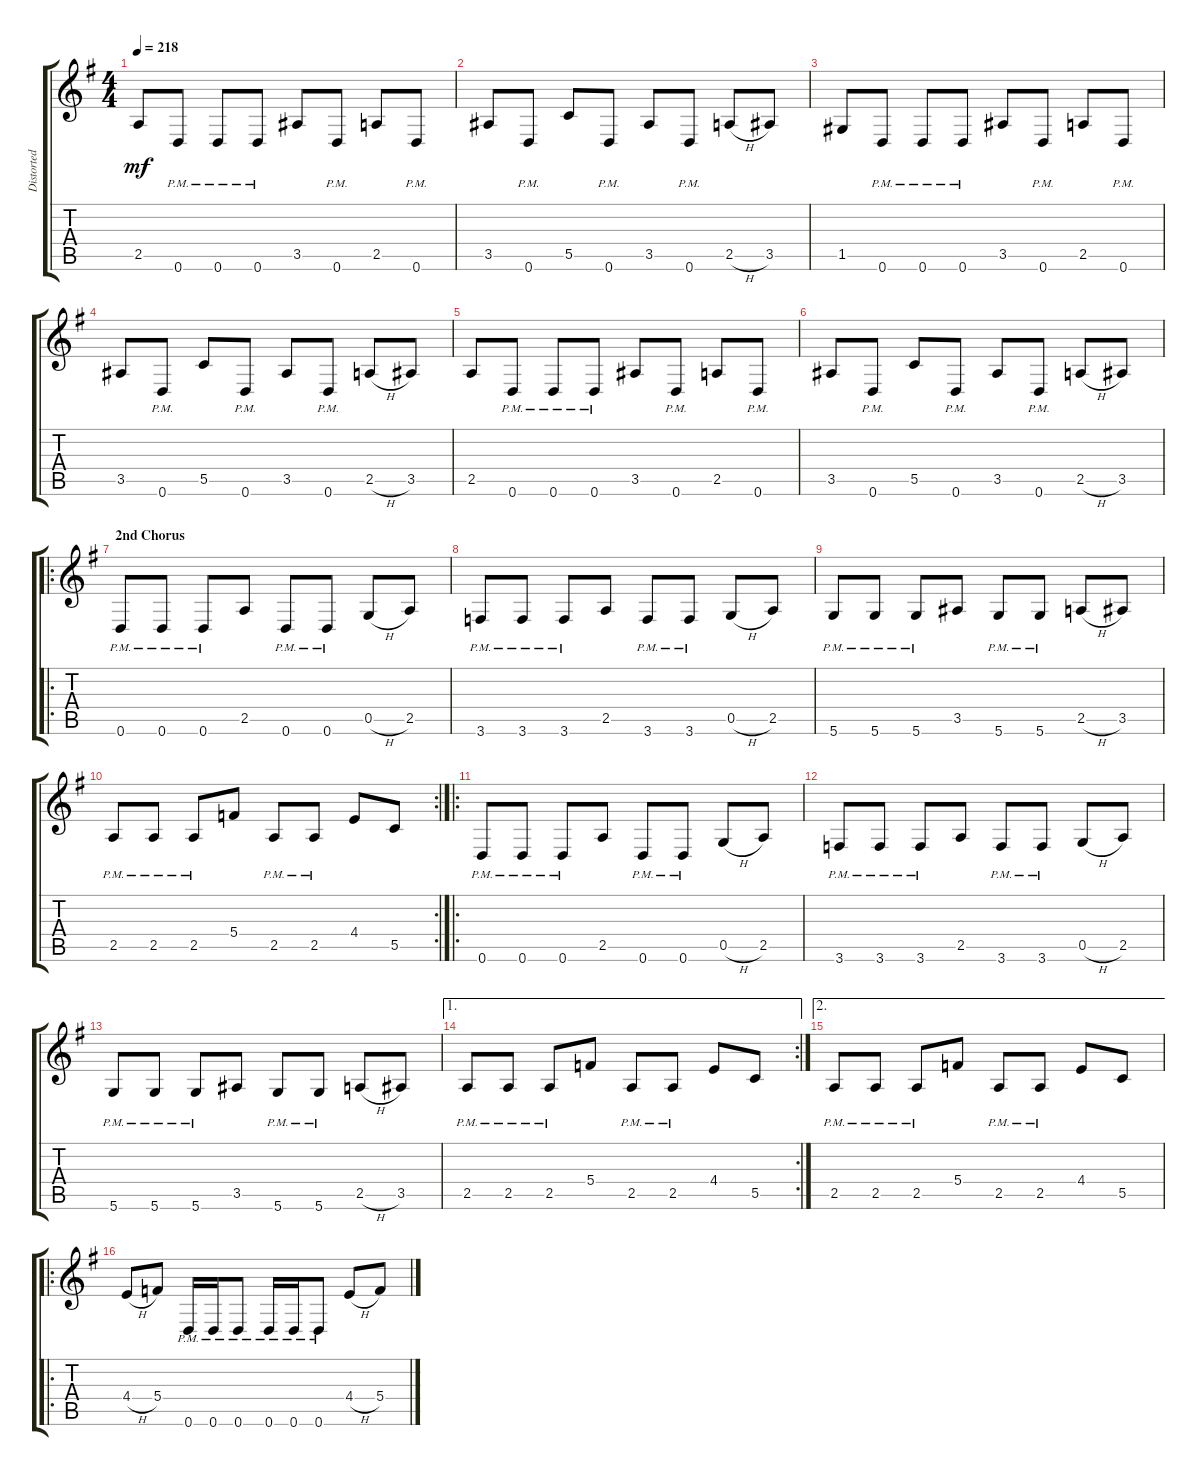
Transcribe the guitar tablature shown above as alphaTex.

\track ("Distorted Guitar (left channel)" "Distorted ") {instrument overdrivenguitar}
\staff {score tabs}
\tuning (D4 A3 F3 C3 G2 D2) {hide}
\ts (4 4)
\tempo 218
\clef g2
\ks g
2.5.8{dy mf} 0.6{pm}.8 0.6{pm}.8 0.6{pm}.8 3.5.8 0.6{pm}.8 2.5.8 0.6{pm}.8 |
3.5.8 0.6{pm}.8 5.5.8 0.6{pm}.8 3.5.8 0.6{pm}.8 2.5{h}.8 3.5.8 |
1.5.8 0.6{pm}.8 0.6{pm}.8 0.6{pm}.8 3.5.8 0.6{pm}.8 2.5.8 0.6{pm}.8 |
3.5.8 0.6{pm}.8 5.5.8 0.6{pm}.8 3.5.8 0.6{pm}.8 2.5{h}.8 3.5.8 |
2.5.8 0.6{pm}.8 0.6{pm}.8 0.6{pm}.8 3.5.8 0.6{pm}.8 2.5.8 0.6{pm}.8 |
3.5.8 0.6{pm}.8 5.5.8 0.6{pm}.8 3.5.8 0.6{pm}.8 2.5{h}.8 3.5.8 |
\ro
\section ("" "2nd Chorus")
0.6{pm}.8 0.6{pm}.8 0.6{pm}.8 2.5.8 0.6{pm}.8 0.6{pm}.8 0.5{h}.8 2.5.8 |
3.6{pm}.8 3.6{pm}.8 3.6{pm}.8 2.5.8 3.6{pm}.8 3.6{pm}.8 0.5{h}.8 2.5.8 |
5.6{pm}.8 5.6{pm}.8 5.6{pm}.8 3.5.8 5.6{pm}.8 5.6{pm}.8 2.5{h}.8 3.5.8 |
\rc 2
2.5{pm}.8 2.5{pm}.8 2.5{pm}.8 5.4.8 2.5{pm}.8 2.5{pm}.8 4.4.8 5.5.8 |
\ro
0.6{pm}.8 0.6{pm}.8 0.6{pm}.8 2.5.8 0.6{pm}.8 0.6{pm}.8 0.5{h}.8 2.5.8 |
3.6{pm}.8 3.6{pm}.8 3.6{pm}.8 2.5.8 3.6{pm}.8 3.6{pm}.8 0.5{h}.8 2.5.8 |
5.6{pm}.8 5.6{pm}.8 5.6{pm}.8 3.5.8 5.6{pm}.8 5.6{pm}.8 2.5{h}.8 3.5.8 |
\ae 1
\rc 2
2.5{pm}.8 2.5{pm}.8 2.5{pm}.8 5.4.8 2.5{pm}.8 2.5{pm}.8 4.4.8 5.5.8 |
\ae 2
2.5{pm}.8 2.5{pm}.8 2.5{pm}.8 5.4.8 2.5{pm}.8 2.5{pm}.8 4.4.8 5.5.8 |
\ro
4.4{h}.8 5.4.8 0.6{pm}.16 0.6{pm}.16 0.6{pm}.8 0.6{pm}.16 0.6{pm}.16 0.6{pm}.8 4.4{h}.8 5.4.8
